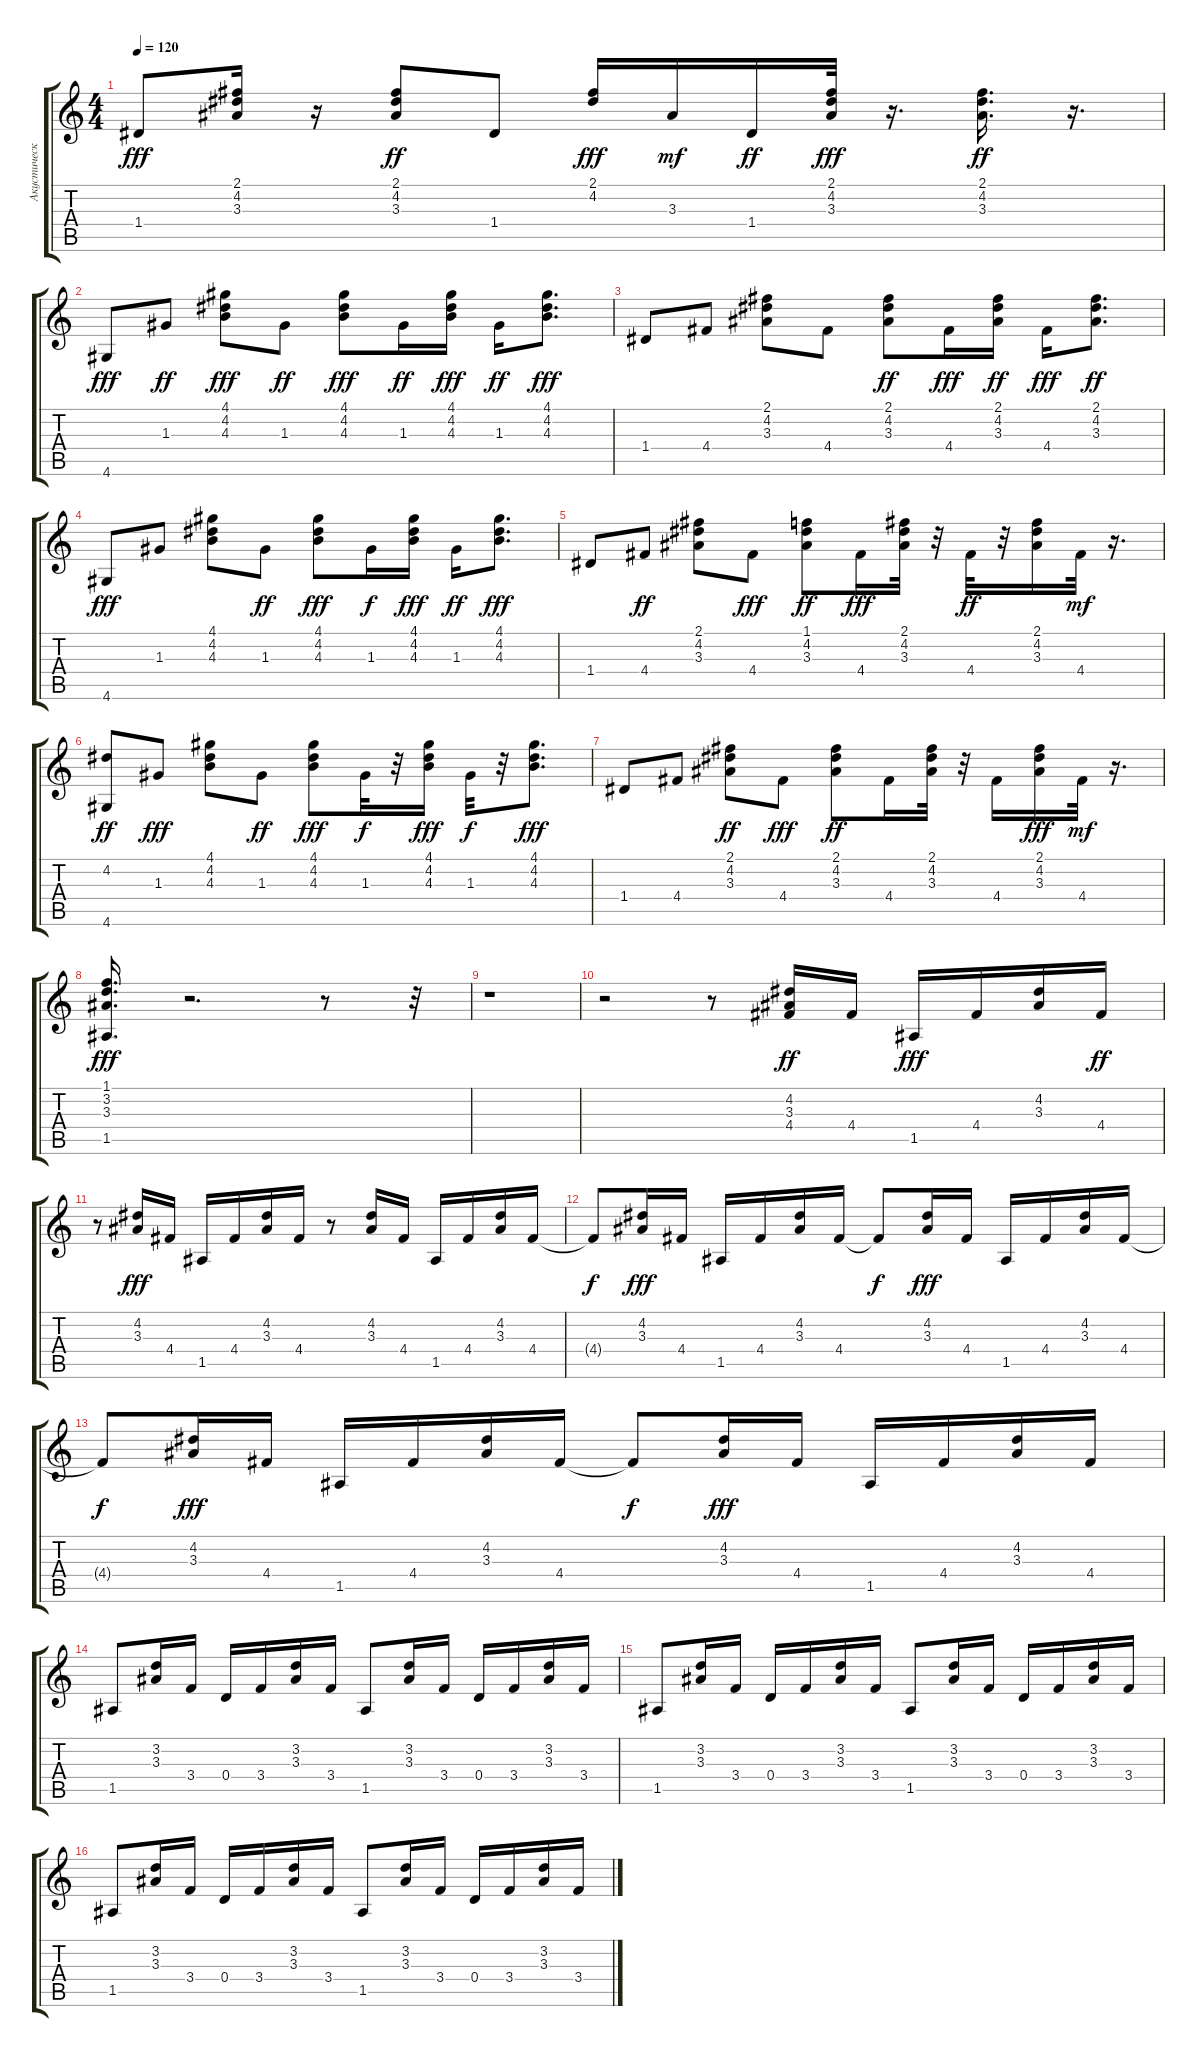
\track ("Акустический Гранд Роял" "Акустическ") {instrument acousticguitarsteel}
\staff {score tabs}
\tuning (E4 B3 G3 D3 A2 E2) {hide}
\ts (4 4)
\tempo 120
\clef g2
\ks c
1.4.8{dy fff} (2.1 4.2 3.3).16 r.16 (2.1 4.2 3.3).8{dy ff} 1.4.8 (2.1 4.2).16{dy fff} 3.3.16{dy mf} 1.4.16{dy ff} (2.1 4.2 3.3).32{dy fff} r.16{d} (2.1 4.2 3.3).16{d dy ff} r.16{d} |
4.6.8{dy fff} 1.3.8{dy ff} (4.1 4.2 4.3).8{dy fff} 1.3.8{dy ff} (4.1 4.2 4.3).8{dy fff} 1.3.16{dy ff} (4.1 4.2 4.3).16{dy fff} 1.3.16{dy ff} (4.1 4.2 4.3).8{d dy fff} |
1.4.8 4.4.8 (2.1 4.2 3.3).8 4.4.8 (2.1 4.2 3.3).8{dy ff} 4.4.16{dy fff} (2.1 4.2 3.3).16{dy ff} 4.4.16{dy fff} (2.1 4.2 3.3).8{d dy ff} |
4.6.8{dy fff} 1.3.8 (4.1 4.2 4.3).8 1.3.8{dy ff} (4.1 4.2 4.3).8{dy fff} 1.3.16{dy f} (4.1 4.2 4.3).16{dy fff} 1.3.16{dy ff} (4.1 4.2 4.3).8{d dy fff} |
1.4.8 4.4.8{dy ff} (2.1 4.2 3.3).8 4.4.8{dy fff} (1.1 4.2 3.3).8{dy ff} 4.4.16{dy fff} (2.1 4.2 3.3).32 r.32 4.4.32{dy ff} r.32 (2.1 4.2 3.3).16 4.4.32{dy mf} r.16{d} |
(4.2 4.6).8{dy ff} 1.3.8{dy fff} (4.1 4.2 4.3).8 1.3.8{dy ff} (4.1 4.2 4.3).8{dy fff} 1.3.32{dy f} r.32 (4.1 4.2 4.3).16{dy fff} 1.3.32{dy f} r.32 (4.1 4.2 4.3).8{d dy fff} |
1.4.8 4.4.8 (2.1 4.2 3.3).8{dy ff} 4.4.8{dy fff} (2.1 4.2 3.3).8{dy ff} 4.4.16 (2.1 4.2 3.3).32 r.32 4.4.16 (2.1 4.2 3.3).16{dy fff} 4.4.32{dy mf} r.16{d} |
(1.1 3.2 3.3 1.5).16{d dy fff} r.2{d} r.8 r.32 |
r.1 |
r.2 r.8 (4.2 3.3 4.4).16{dy ff} 4.4.16 1.5.16{dy fff} 4.4.16 (4.2 3.3).16 4.4.16{dy ff} |
r.8 (4.2 3.3).16{dy fff} 4.4.16 1.5.16 4.4.16 (4.2 3.3).16 4.4.16 r.8 (4.2 3.3).16 4.4.16 1.5.16 4.4.16 (4.2 3.3).16 4.4.16 |
4.4{t}.8{dy f} (4.2 3.3).16{dy fff} 4.4.16 1.5.16 4.4.16 (4.2 3.3).16 4.4.16 4.4{t}.8{dy f} (4.2 3.3).16{dy fff} 4.4.16 1.5.16 4.4.16 (4.2 3.3).16 4.4.16 |
4.4{t}.8{dy f} (4.2 3.3).16{dy fff} 4.4.16 1.5.16 4.4.16 (4.2 3.3).16 4.4.16 4.4{t}.8{dy f} (4.2 3.3).16{dy fff} 4.4.16 1.5.16 4.4.16 (4.2 3.3).16 4.4.16 |
1.5.8 (3.2 3.3).16 3.4.16 0.4.16 3.4.16 (3.2 3.3).16 3.4.16 1.5.8 (3.2 3.3).16 3.4.16 0.4.16 3.4.16 (3.2 3.3).16 3.4.16 |
1.5.8 (3.2 3.3).16 3.4.16 0.4.16 3.4.16 (3.2 3.3).16 3.4.16 1.5.8 (3.2 3.3).16 3.4.16 0.4.16 3.4.16 (3.2 3.3).16 3.4.16 |
1.5.8 (3.2 3.3).16 3.4.16 0.4.16 3.4.16 (3.2 3.3).16 3.4.16 1.5.8 (3.2 3.3).16 3.4.16 0.4.16 3.4.16 (3.2 3.3).16 3.4.16
